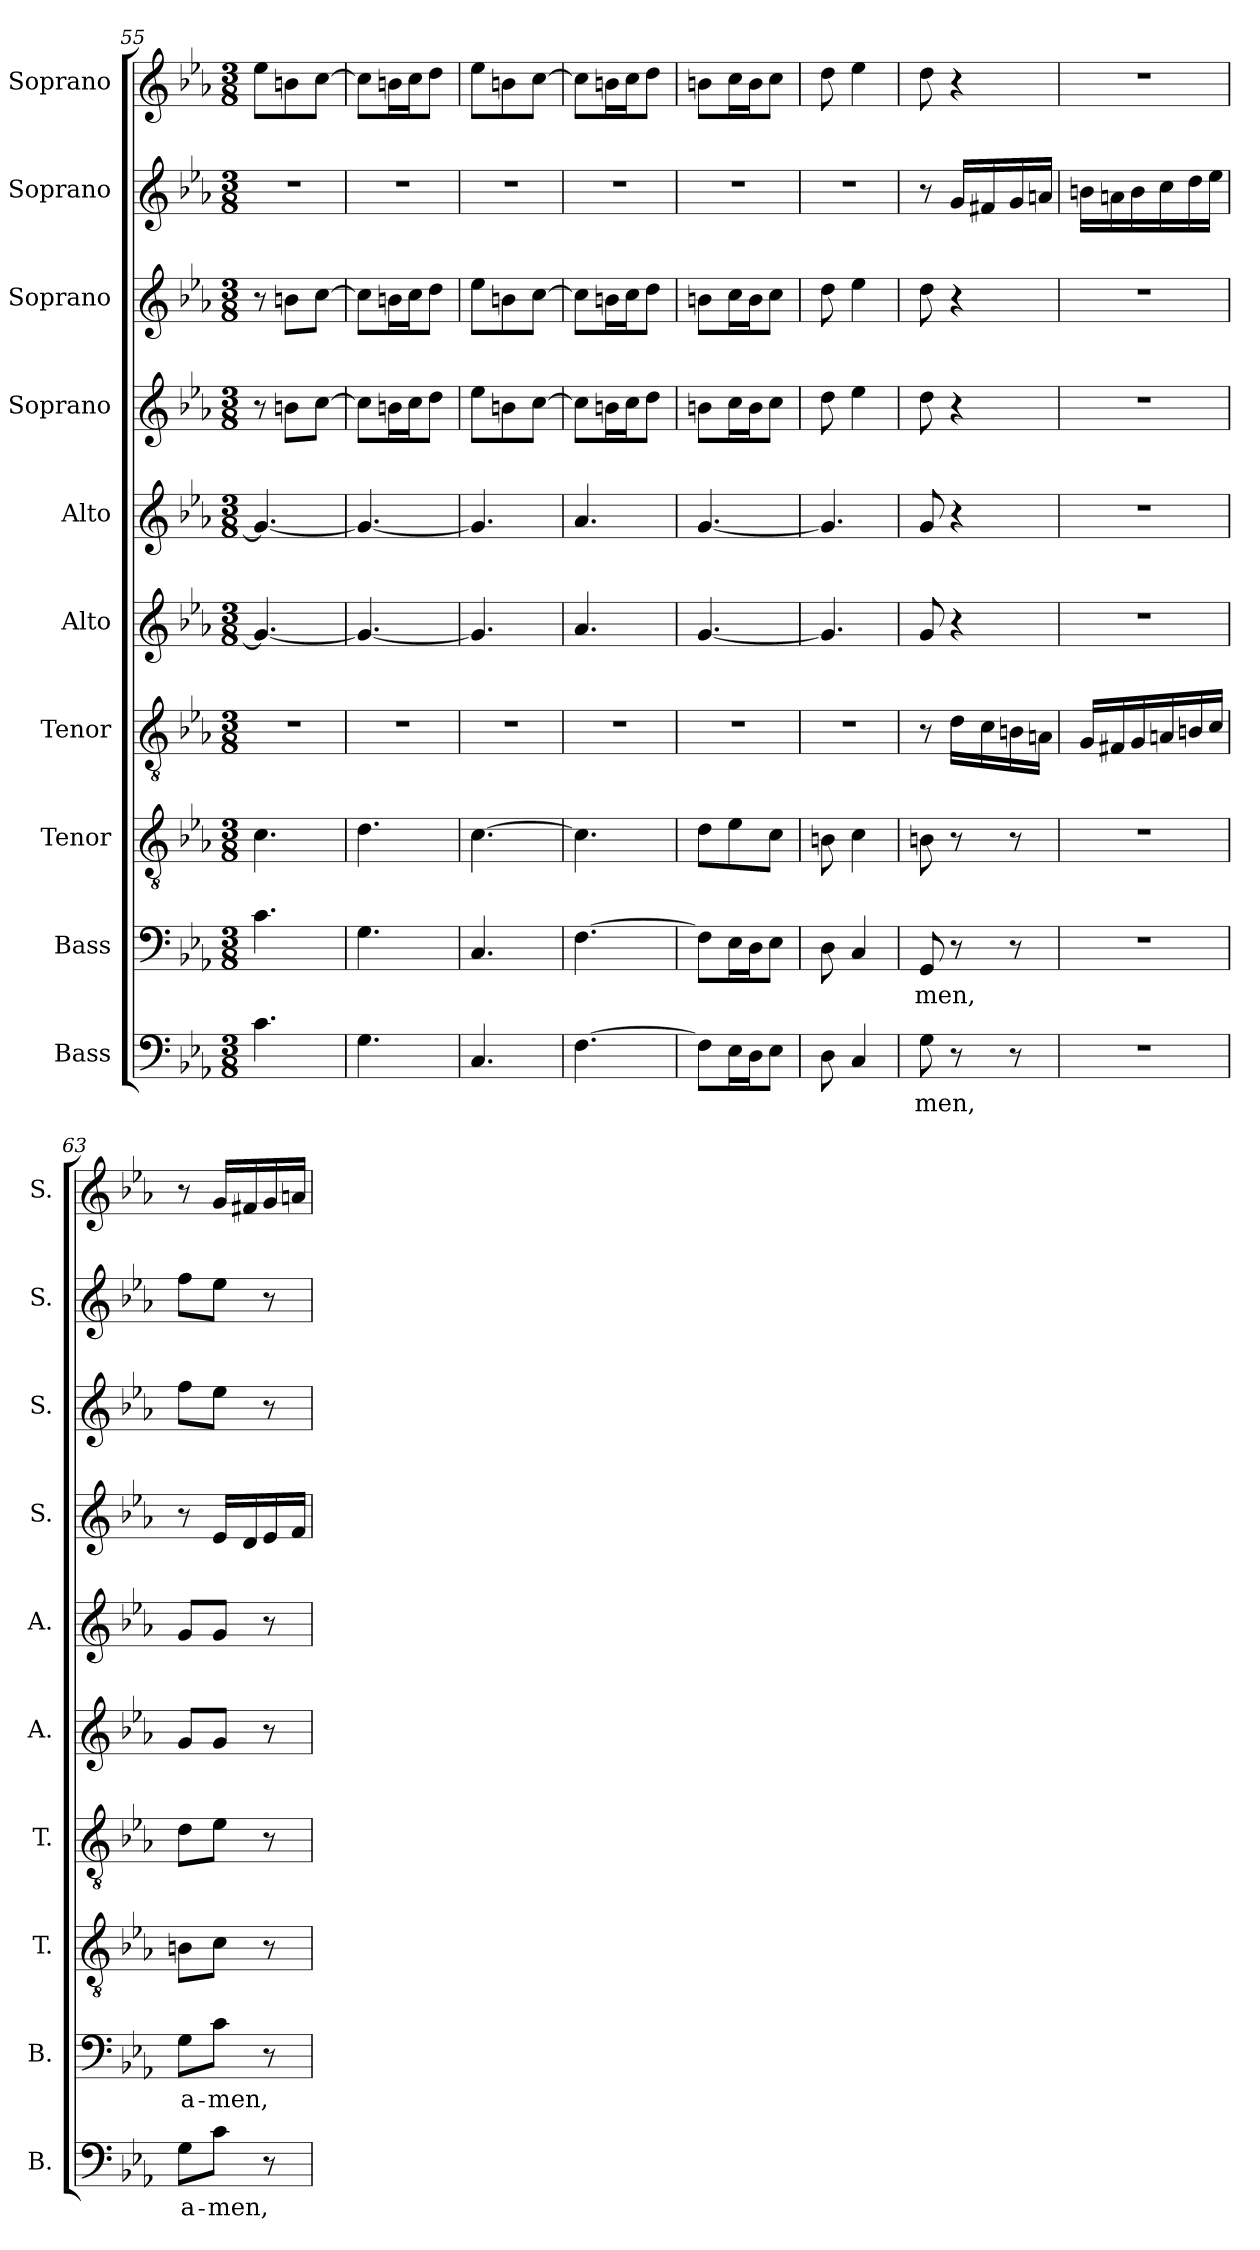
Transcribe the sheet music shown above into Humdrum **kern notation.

**kern	**text	**kern	**text	**kern	**kern	**kern	**kern	**kern	**kern	**kern	**kern
*part10	*part10	*part9	*part9	*part8	*part7	*part6	*part5	*part4	*part3	*part2	*part1
*staff10	*staff10	*staff9	*staff9	*staff8	*staff7	*staff6	*staff5	*staff4	*staff3	*staff2	*staff1
*I"Bass	*	*I"Bass	*	*I"Tenor	*I"Tenor	*I"Alto	*I"Alto	*I"Soprano	*I"Soprano	*I"Soprano	*I"Soprano
*I'B.	*	*I'B.	*	*I'T.	*I'T.	*I'A.	*I'A.	*I'S.	*I'S.	*I'S.	*I'S.
!!LO:PB:g=z
*clefF4	*	*clefF4	*	*clefGv2	*clefGv2	*clefG2	*clefG2	*clefG2	*clefG2	*clefG2	*clefG2
*k[b-e-a-]	*	*k[b-e-a-]	*	*k[b-e-a-]	*k[b-e-a-]	*k[b-e-a-]	*k[b-e-a-]	*k[b-e-a-]	*k[b-e-a-]	*k[b-e-a-]	*k[b-e-a-]
*E-:	*	*E-:	*	*E-:	*E-:	*E-:	*E-:	*E-:	*E-:	*E-:	*E-:
*M3/8	*	*M3/8	*	*M3/8	*M3/8	*M3/8	*M3/8	*M3/8	*M3/8	*M3/8	*M3/8
=55	=55	=55	=55	=55	=55	=55	=55	=55	=55	=55	=55
4.c\	.	4.c\	.	4.c\	4.r	4.g/_	4.g/_	8r	8r	4.r	8ee-\L
.	.	.	.	.	.	.	.	8bn\L	8bn\L	.	8bn\
.	.	.	.	.	.	.	.	[8cc\J	[8cc\J	.	[8cc\J
!!LO:LB:g=z
=56	=56	=56	=56	=56	=56	=56	=56	=56	=56	=56	=56
4.G\	.	4.G\	.	4.d\	4.r	4.g/_	4.g/_	8cc\L]	8cc\L]	4.r	8cc\L]
.	.	.	.	.	.	.	.	16bn\L	16bn\L	.	16bn\L
.	.	.	.	.	.	.	.	16cc\J	16cc\J	.	16cc\J
.	.	.	.	.	.	.	.	8dd\J	8dd\J	.	8dd\J
=57	=57	=57	=57	=57	=57	=57	=57	=57	=57	=57	=57
4.C/	.	4.C/	.	[4.c\	4.r	4.g/]	4.g/]	8ee-\L	8ee-\L	4.r	8ee-\L
.	.	.	.	.	.	.	.	8bn\	8bn\	.	8bn\
.	.	.	.	.	.	.	.	[8cc\J	[8cc\J	.	[8cc\J
=58	=58	=58	=58	=58	=58	=58	=58	=58	=58	=58	=58
[4.F\	.	[4.F\	.	4.c\]	4.r	4.a-/	4.a-/	8cc\L]	8cc\L]	4.r	8cc\L]
.	.	.	.	.	.	.	.	16bn\L	16bn\L	.	16bn\L
.	.	.	.	.	.	.	.	16cc\J	16cc\J	.	16cc\J
.	.	.	.	.	.	.	.	8dd\J	8dd\J	.	8dd\J
=59	=59	=59	=59	=59	=59	=59	=59	=59	=59	=59	=59
8F\L]	.	8F\L]	.	8d\L	4.r	[4.g/	[4.g/	8bn\L	8bn\L	4.r	8bn\L
16E-\L	.	16E-\L	.	8e-\	.	.	.	16cc\L	16cc\L	.	16cc\L
16D\J	.	16D\J	.	.	.	.	.	16b\J	16b\J	.	16b\J
8E-\J	.	8E-\J	.	8c\J	.	.	.	8cc\J	8cc\J	.	8cc\J
=60	=60	=60	=60	=60	=60	=60	=60	=60	=60	=60	=60
8D\	.	8D\	.	8Bn\	4.r	4.g/]	4.g/]	8dd\	8dd\	4.r	8dd\
4C/	.	4C/	.	4c\	.	.	.	4ee-\	4ee-\	.	4ee-\
=61	=61	=61	=61	=61	=61	=61	=61	=61	=61	=61	=61
8G\	-men,	8GG/	-men,	8Bn\	8r	8g/	8g/	8dd\	8dd\	8r	8dd\
8r	.	8r	.	8r	16d\LL	4r	4r	4r	4r	16g/LL	4r
.	.	.	.	.	16c\	.	.	.	.	16f#X/	.
8r	.	8r	.	8r	16Bn\	.	.	.	.	16g/	.
.	.	.	.	.	16An\JJ	.	.	.	.	16an/JJ	.
=62	=62	=62	=62	=62	=62	=62	=62	=62	=62	=62	=62
4.r	.	4.r	.	4.r	16G/LL	4.r	4.r	4.r	4.r	16bn\LL	4.r
.	.	.	.	.	16F#X/	.	.	.	.	16an\	.
.	.	.	.	.	16G/	.	.	.	.	16b\	.
.	.	.	.	.	16An/	.	.	.	.	16cc\	.
.	.	.	.	.	16Bn/	.	.	.	.	16dd\	.
.	.	.	.	.	16c/JJ	.	.	.	.	16ee-\JJ	.
!!LO:PB:g=z
=63	=63	=63	=63	=63	=63	=63	=63	=63	=63	=63	=63
8G\L	a-	8G\L	a-	8Bn\L	8d\L	8g/L	8g/L	8r	8ff\L	8ff\L	8r
8c\J	-men,	8c\J	-men,	8c\J	8e-\J	8g/J	8g/J	16e-/LL	8ee-\J	8ee-\J	16g/LL
.	.	.	.	.	.	.	.	16d/	.	.	16f#X/
8r	.	8r	.	8r	8r	8r	8r	16e-/	8r	8r	16g/
.	.	.	.	.	.	.	.	16f/JJ	.	.	16an/JJ
=	=	=	=	=	=	=	=	=	=	=	=
*-	*-	*-	*-	*-	*-	*-	*-	*-	*-	*-	*-
